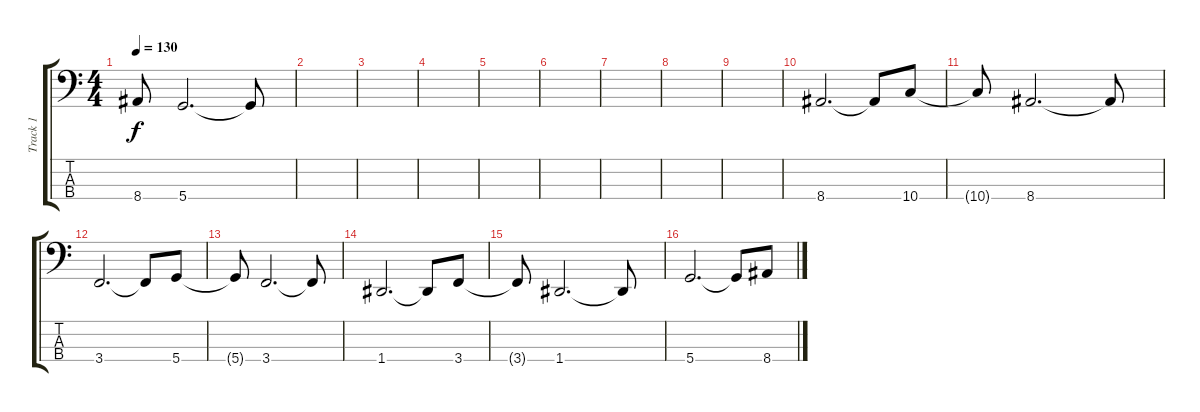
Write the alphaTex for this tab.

\track ("Track 1" "Track 1") {instrument fretlessbass}
\staff {score tabs}
\tuning (F2 C2 G1 D1) {hide}
\ts (4 4)
\tempo 130
\clef f4
\ks c
8.4{t}.8{dy f} 5.4.2{d} 5.4{t}.8 |
|
|
|
|
|
|
|
|
8.4.2{d} 8.4{t}.8 10.4.8 |
10.4{t}.8 8.4.2{d} 8.4{t}.8 |
3.4.2{d} 3.4{t}.8 5.4.8 |
5.4{t}.8 3.4.2{d} 3.4{t}.8 |
1.4.2{d} 1.4{t}.8 3.4.8 |
3.4{t}.8 1.4.2{d} 1.4{t}.8 |
5.4.2{d} 5.4{t}.8 8.4.8
